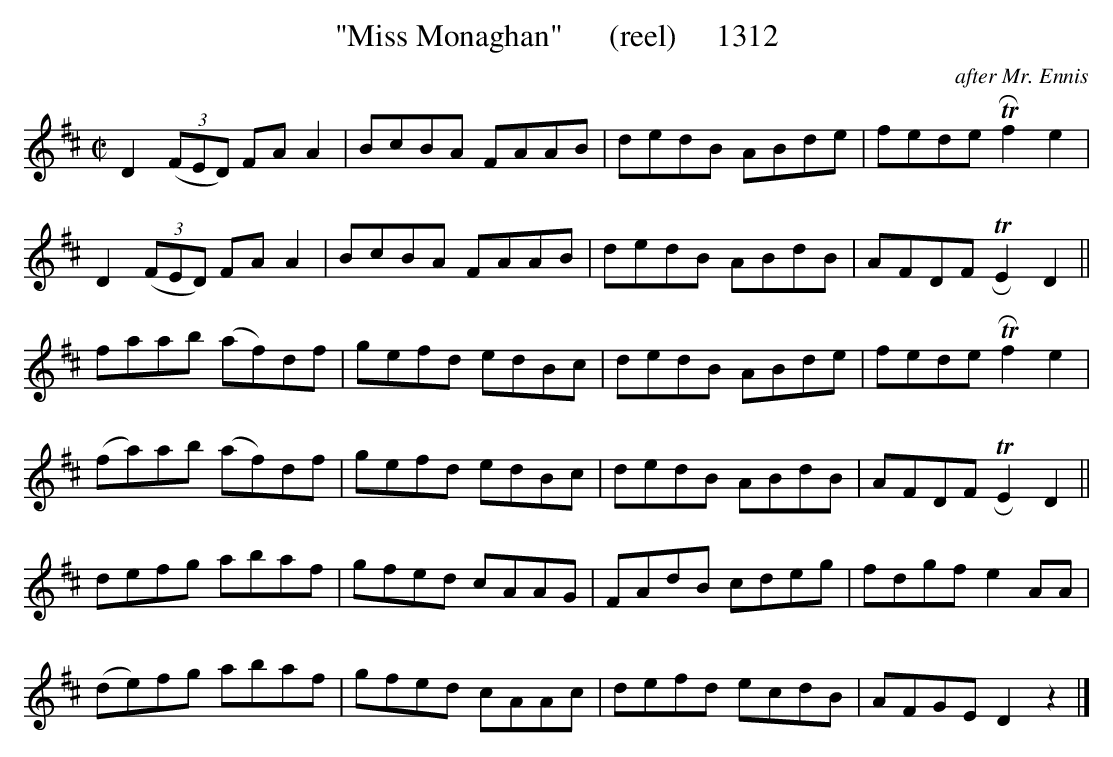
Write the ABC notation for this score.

X:1
T:"Miss Monaghan"      (reel)     1312
C:after Mr. Ennis
BRENNAN July 2003 (HTTP://WWW.SOSYOURMOM.COM)
M:C|
L:1/8
K:D
D2 (3(FED) FA A2|BcBA FAAB|dedB ABde|fede TRf2e2|
D2 (3(FED) FA A2|BcBA FAAB|dedB ABdB|AFDF TRE2D2||
faab (af)df|gefd edBc|dedB ABde|fede TRf2e2|
(fa)ab (af)df|gefd edBc|dedB ABdB|AFDF TRE2D2||
defg abaf|gfed cAAG|FAdB cdeg|fdgf e2AA|
(de)fg abaf|gfed cAAc|defd ecdB|AFGE D2z2|]
